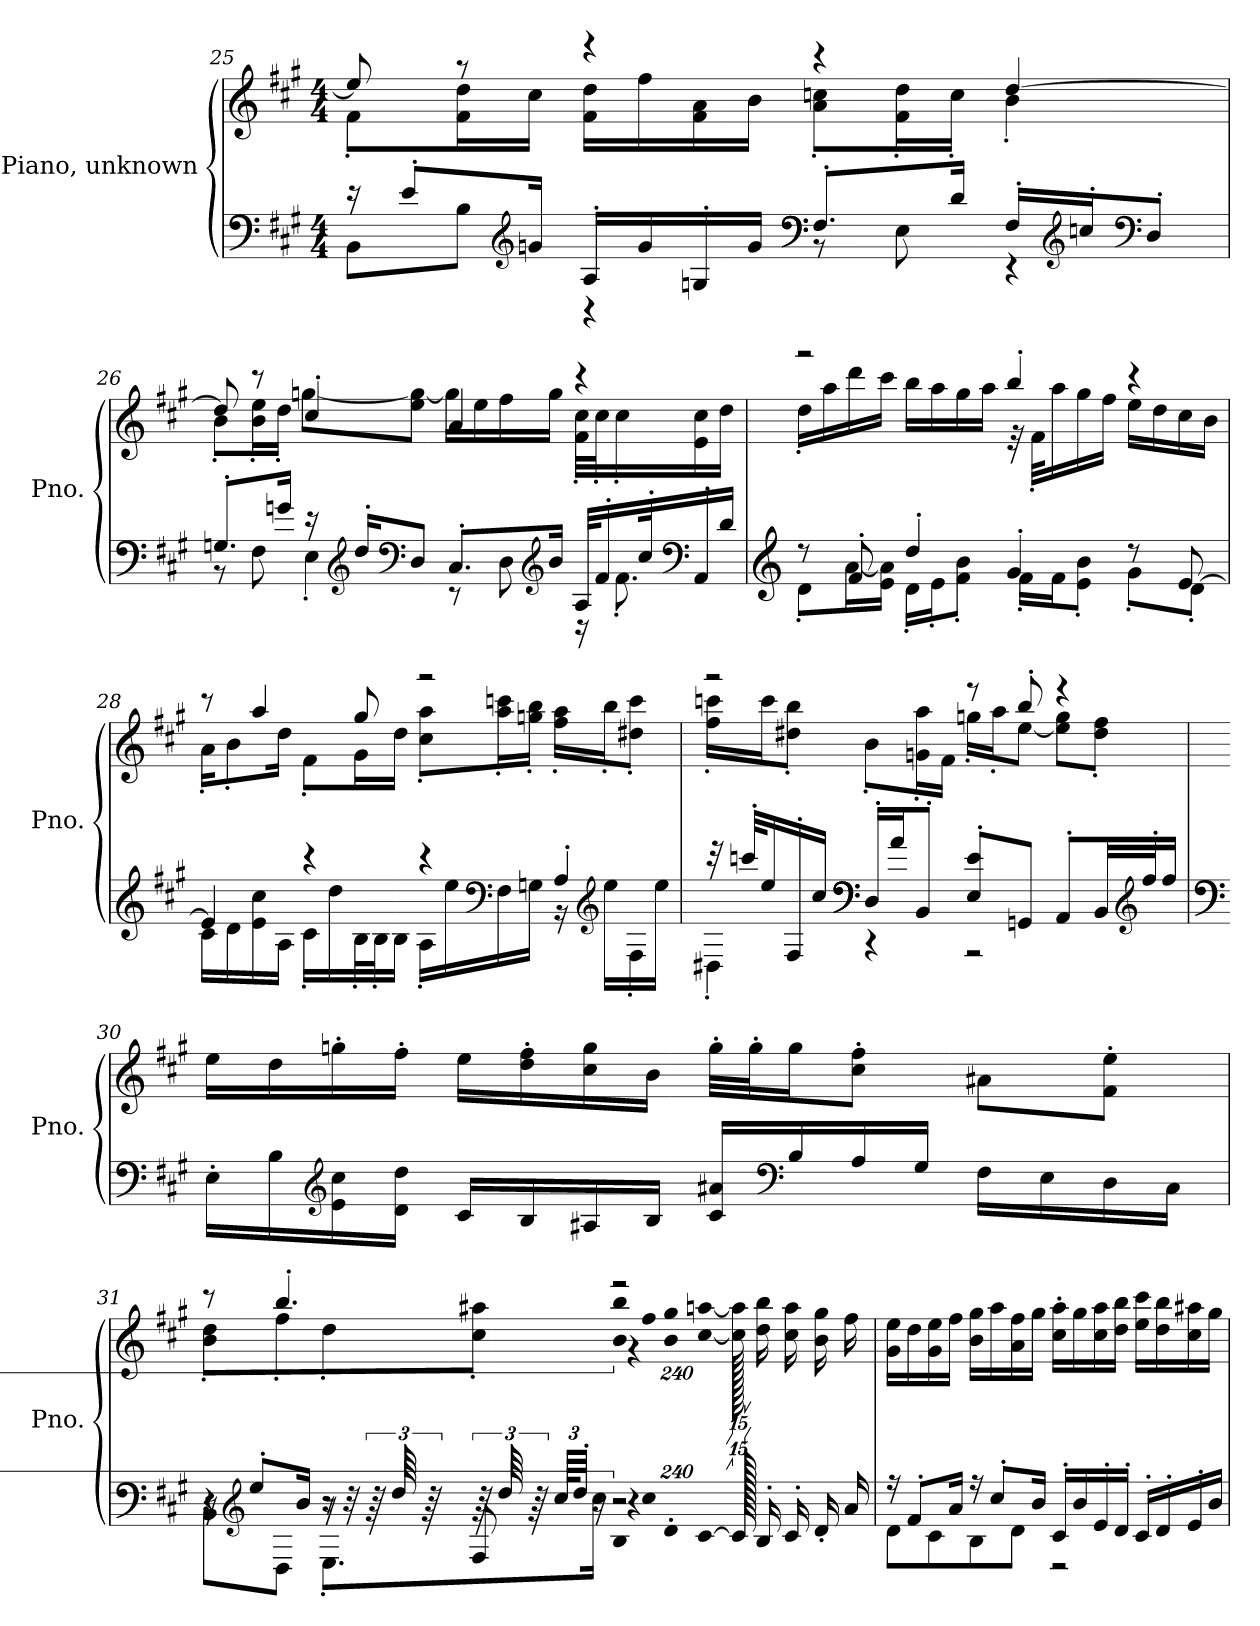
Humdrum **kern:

**kern	**kern
*part1	*part1
*staff2	*staff1
*I"Piano, unknown	*
*I'Pno.	*
!!LO:LB:g=z
*clefF4	*clefG2
*k[f#c#g#]	*k[f#c#g#]
*M4/4	*M4/4
=25	=25
*^	*^
16r	8BB\L	8ee/]	8f#'\L
8e'/L	.	.	.
.	8B\J	8r	16f#\ 16dd\L
*clefG2	*	*	*
16gn/Jk	.	.	16cc#\JJ
16A'/LL	4r	4r	16f#\ 16dd\LL
16g/	.	.	16ff#\
16Gn'/	.	.	16f#\ 16a\
16g/JJ	.	.	16b\JJ
*clefF4	*	*	*
8.F#'/L	8r	4r	8a\' 8ccn\'L
.	8E\	.	16f#\' 16dd\'L
16d/Jk	.	.	16cc'\JJ
16F#'/LL	4r	[4dd/	4b'\
*clefG2	*	*	*
16ccn'/J	.	.	.
*clefF4	*	*	*
8D'/J	.	.	.
!!LO:LB:g=z	!!
=26	=26	=26	=26
8.Gn'/L	8r	8dd/]	8b'\L
.	8F#\	8r	16b\' 16ee\'L
16gn/Jk	.	.	16dd'\JJ
16r	4E'\	4cc#'/	[8ggn\L
*clefG2	*	*	*
16dd'/KL	.	.	.
*clefF4	*	*	*
8D/J	.	.	8ee\ 8gg\_J
8.C#'/L	8r	4a/	16gg\LL]
.	.	.	16ee\
.	8D\	.	16ff#\
*clefG2	*	*	*
16b/Jk	.	.	16gg\JJ
32A/KLL	16r	4r	32f#\' 32cc#\'LLL
16f#'/	.	.	32cc#'\J
.	8.f#'\	.	16cc#'\
32cc#'/K	.	.	.
*clefF4	*	*	*
16AA'/	.	.	16e\ 16cc#\
16d/JJ	.	.	16dd\JJ
!!LO:LB:g=z	!!
=27	=27	=27	=27
*clefG2	*	*	*
8r	8d'\L	2r	16dd'\LL
.	.	.	16aa\
8f#'/	[16a\L	.	16ddd\
.	16e\ 16a\]JJ	.	16ccc#\JJ
4dd'/	16d'\LL	.	16bb\LL
.	16e'\J	.	16aa\
.	8f#\' 8b\'J	.	16gg#\
.	.	.	16aa\JJ
4g#'/	16f#'\LL	4bb'/	32r
.	.	.	32f#'\KLL
.	16f#\J	.	16aa\
.	8e\' 8b\'J	.	16gg#\
.	.	.	16ff#\JJ
8r	8g#'\L	4r	16ee\LL
.	.	.	16dd\
[8e/	8d'\J	.	16cc#\
.	.	.	16b\JJ
=28	=28	=28	=28
4e/]	16c#\LL	8r	16a'\KL
.	16d\	.	8b'\
.	16e\ 16cc#\	4aa/	.
.	16A\JJ	.	16dd\Jk
4r	16c#'\LL	.	8f#'\L
.	16dd\	.	.
.	32B'\L	8gg#/	16g#\L
.	32B'\J	.	.
.	16B\JJ	.	16dd\JJ
4r	16A'\LL	2r	8cc#\' 8aa\'L
.	16ee\	.	.
*clefF4	*	*	*
.	16F#\	.	16aa\' 16cccn\'L
.	16Gn\JJ	.	16ggn\' 16bb\'JJ
4A'/	16r	.	16ff#\' 16aa\'LL
*clefG2	*	*	*
.	16ee\LL	.	16bb'\J
.	16F#'\	.	8dd#X\' 8ccc\'J
.	16ee\JJ	.	.
!!LO:LB:g=z	!!
=29	=29	=29	=29
32r	4D#X'\	2r	16ff#\' 16cccn\'LL
32cccn'/KLL	.	.	.
16ee/	.	.	16ccc\J
16F#'/	.	.	8dd#X\' 8bb\'J
16cc#/JJ	.	.	.
*clefF4	*	*	*
16D#'/LL	4r	.	8b'\L
16a/J	.	.	.
8BB'/J	.	.	16gn\' 16aa\'L
.	.	.	16f#\JJ
8E/' 8e/'L	2r	8r	16ggn'\LL
.	.	.	16aa'\J
8GGn/J	.	8bb'/	[8ee\J
8AA'/L	.	4r	8ee\] 8gg\L
32BB/LL	.	.	8dd#\' 8ff#\'J
*clefG2	*	*	*
32ff#'/J	.	.	.
16ff#/JJ	.	.	.
*v	*v	*	*
*	*v	*v
!!LO:PB:g=z
=30	=30
*clefF4	*
16E'\LL	16ee\LL
16B\	16dd\
*clefG2	*
16e\ 16cc#\	16ggn'\
16d\ 16dd\JJ	16ff#'\JJ
16c#/LL	16ee\LL
16B/	16dd\' 16ff#\'
16A#X/	16cc#\ 16gg\
16B/JJ	16b\JJ
16c#/ 16a#X/LL	32gg'\LLL
.	32gg'\J
*clefF4	*
16B/	16gg\J
16A#/	8cc#\' 8ff#\'J
16G#/JJ	.
16F#\LL	8a#X\L
16E\	.
16D\	8f#\' 8ee\'J
16C#\JJ	.
!!LO:LB:g=z
=31	=31
*^	*^
*	*^	*	*
16r	8BB\L	4r	8r	8b\' 8dd\'L
*clefG2	*	*	*	*
8ee'/L	.	.	.	.
.	8D\J	.	4.bb'/	8ff#'\
16b/Jk	.	.	.	.
16r	8.E'\L	8r	.	8dd'\
32r	.	.	.	.
96r	.	.	.	.
96dd/	.	.	.	.
96r	.	.	.	.
96r	.	8F#/	.	8cc#\' 8aa#X\'J
96dd/	.	.	.	.
96r	.	.	.	.
96cc#/KLLL	.	.	.	.
48dd'/JJJ	.	.	.	.
16r	16cc#\Jk	.	.	.
!LO:N:vis=32	!	!	!	!LO:N:vis=32
640%23B/	2r	2r	2r	640%23b\ 640%23bb\
!LO:N:vis=32	!	!	!	!LO:N:vis=32
640%23r	.	.	.	640%23r
!LO:N:vis=16	!	!	!	!LO:N:vis=16
1920%137cc#/LL	.	.	.	1920%137ff#\LL
!LO:N:vis=32	!	!	!	!LO:N:vis=32
640%23d'/K	.	.	.	640%23b\ 640%23gg#\K
[240%17c#/J	.	.	.	[240%17cc#\ [240%17aan\J
1920c#/]	.	.	.	1920cc#\] 1920aa\]
16B'/LL	.	.	.	16dd\ 16bb\LL
16c#'/	.	.	.	16cc#\ 16aa\
16d'/	.	.	.	16b\ 16gg#\
16a/JJ	.	.	.	16ff#\JJ
.	1920ryy	1920ryy	1920ryy	.
*	*v	*v	*	*
*	*	*v	*v
!!LO:LB:g=z
=32	=32	=32
16r	8d\L	16g#\ 16ee\LL
8f#'/L	.	16dd\
.	8c#\	16g#\ 16ee\
16a/Jk	.	16ff#\JJ
16r	8B\	16b\ 16gg#\LL
8cc#'/L	.	16aa\
.	8d\J	16a\ 16ff#\
16b/Jk	.	16gg#\JJ
16c#'/LL	2r	16cc#\' 16aa\'LL
16b/	.	16gg#\
16e'/	.	16cc#\ 16aa\
16d'/JJ	.	16dd\ 16bb\JJ
16c#'/LL	.	16ee\ 16ccc#\LL
16d'/	.	16dd\ 16bb\
16e'/	.	16cc#\ 16aa#X\
16b/JJ	.	16gg#\JJ
*v	*v	*
=	=
*-	*-
